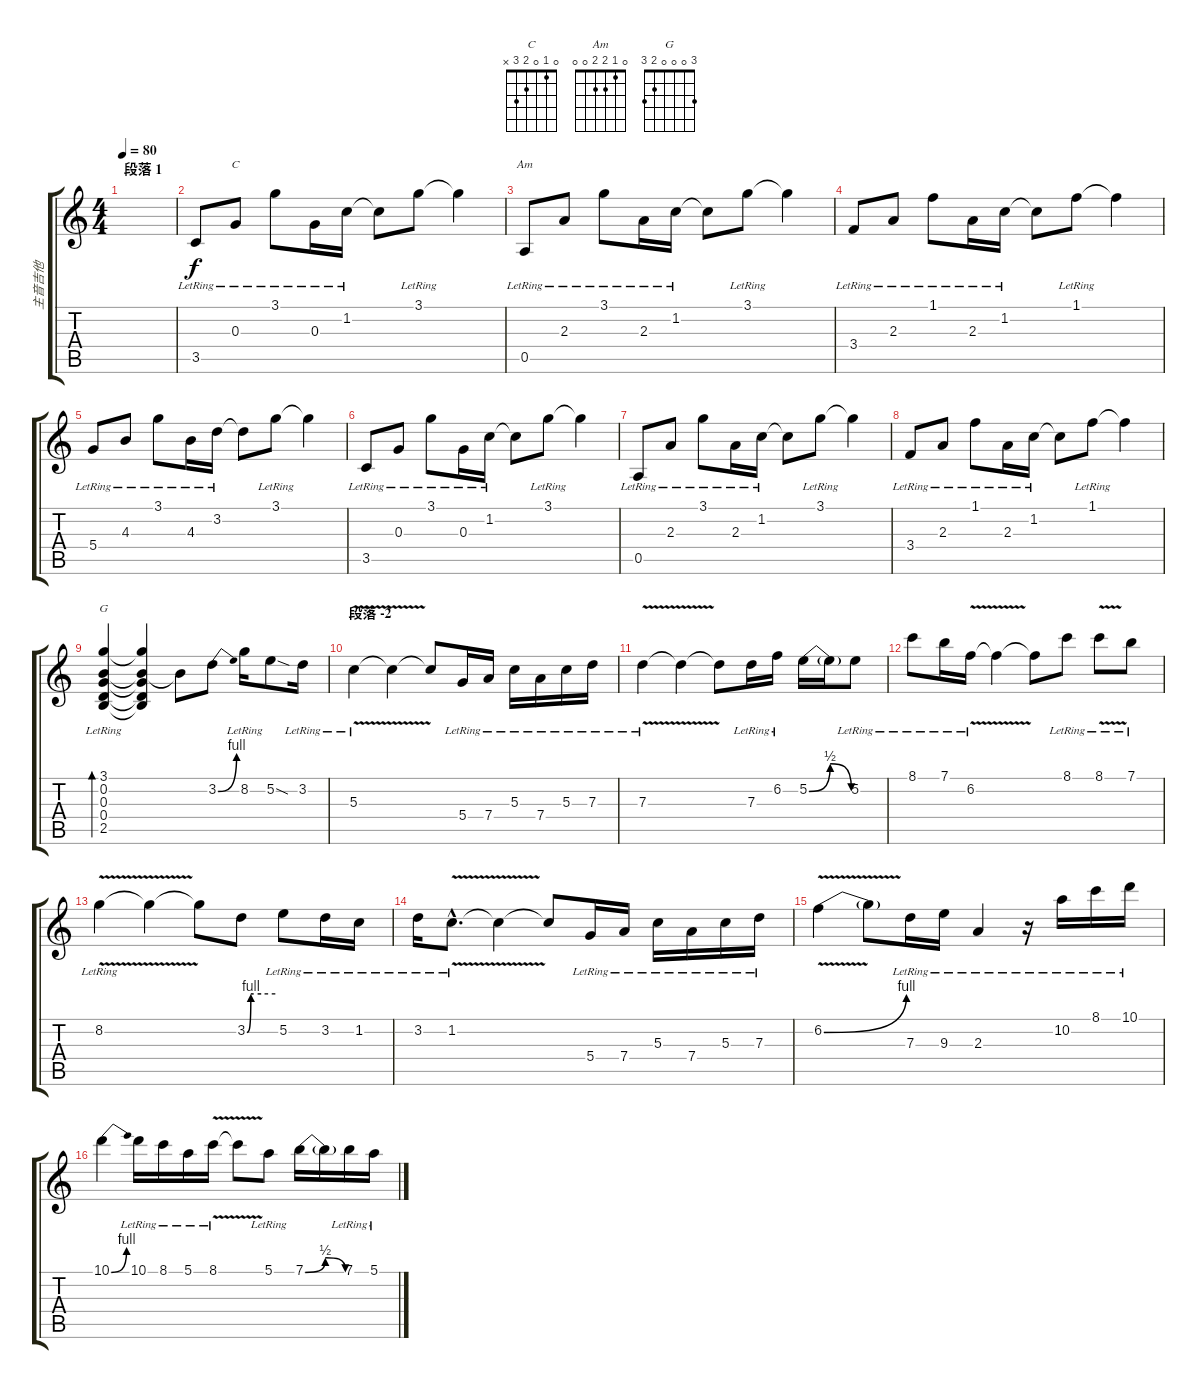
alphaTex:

\track ("主音吉他" "主音吉他") {instrument acousticguitarnylon}
\staff {score tabs}
\tuning (E4 B3 G3 D3 A2 E2) {hide}
\chord ("C" 0 1 0 2 3 x)
\chord ("Am" 0 1 2 2 0 0)
\chord ("G" 3 0 0 0 2 3)
\ts (4 4)
\section ("" "段落 1")
\tempo 80
\clef g2
\ks c
|
3.5{lr}.8{instrument acousticguitarsteel} 0.3{lr}.8{ch "C"} 3.1{lr}.8 0.3{lr}.16 1.2{lr}.16 1.2{t}.8 3.1{lr}.8 3.1{t}.4{instrument acousticguitarsteel} |
0.5{lr}.8{ch "Am"} 2.3{lr}.8 3.1{lr}.8 2.3{lr}.16 1.2{lr}.16 1.2{t}.8 3.1{lr}.8 3.1{t}.4 |
3.4{lr}.8 2.3{lr}.8 1.1{lr}.8 2.3{lr}.16 1.2{lr}.16 1.2{t}.8 1.1{lr}.8 1.1{t}.4 |
5.4{lr}.8 4.3{lr}.8 3.1{lr}.8 4.3{lr}.16 3.2{lr}.16 3.2{t}.8 3.1{lr}.8 3.1{t}.4 |
3.5{lr}.8{instrument acousticguitarsteel} 0.3{lr}.8 3.1{lr}.8 0.3{lr}.16 1.2{lr}.16 1.2{t}.8 3.1{lr}.8 3.1{t}.4{instrument acousticguitarsteel} |
0.5{lr}.8 2.3{lr}.8 3.1{lr}.8 2.3{lr}.16 1.2{lr}.16 1.2{t}.8 3.1{lr}.8 3.1{t}.4 |
3.4{lr}.8 2.3{lr}.8 1.1{lr}.8 2.3{lr}.16 1.2{lr}.16 1.2{t}.8 1.1{lr}.8 1.1{t}.4 |
(3.1{lr} 0.2{lr} 0.3{lr} 0.4{lr} 2.5{lr}).4{bd 240 ch "G"} (3.1{t} 0.2{t} 0.3{t} 0.4{t} 2.5{t}).4 0.2{t}.8 3.2{be (bend 0 0 60 4)}.8{instrument overdrivenguitar} 8.2{lr}.16 5.2{sod}.8 3.2{lr}.16 |
\section ("" "段落 -2")
5.3{v lr}.4 5.3{t}.4 5.3{t}.8 5.4{lr}.16 7.4{lr}.16 5.3{lr}.16 7.4{lr}.16 5.3{lr}.16 7.3{lr}.16 |
7.3{v lr}.4 7.3{t}.4 7.3{t}.8 7.3{lr}.16 6.2{lr}.16 5.2{be (bendrelease 0 0 28 2 28 2 60 0)}.16 5.2{t}.16 5.2{lr}.8 |
8.1{lr}.8 7.1{lr}.16 6.2{v lr}.16 6.2{t}.4 6.2{t}.8 8.1{lr}.8 8.1{v lr}.8 7.1{lr}.8 |
8.2{v lr}.4 8.2{t}.4 8.2{t}.8 3.2{be (custom 0 0 8 4 14 4 30 4 60 4)}.8 5.2{lr}.8 3.2{lr}.16 1.2{lr}.16 |
3.2{lr}.16 1.2{v hac lr}.8{d} 1.2{t}.4 1.2{t}.8 5.4{lr}.16 7.4{lr}.16 5.3{lr}.16 7.4{lr}.16 5.3{lr}.16 7.3{lr}.16 |
6.2{be (bend 0 0 60 4) v}.4 6.2{t}.8 7.3{lr}.16 9.3{lr}.16 2.3{lr}.4 r.16 10.2{lr}.16 8.1{lr}.16 10.1{lr}.16 |
10.1{be (bend 0 0 60 4)}.4 10.1{lr}.16 8.1{lr}.16 5.1{lr}.16 8.1{v lr}.16 8.1{t}.8 5.1{lr}.8 7.1{be (bendrelease 0 0 29 2 29 2 60 0)}.16 7.1{t}.16 7.1{lr}.16 5.1{lr}.16
